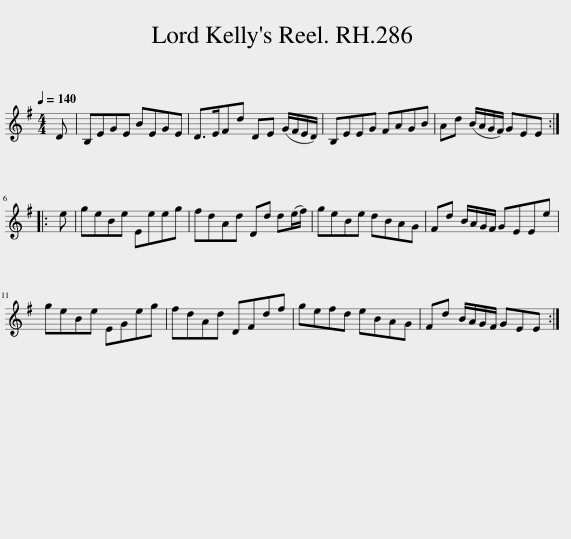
X:1
L:1/8
Q:1/4=140
M:4/4
I:linebreak $
K:Emin
V:1 treble
V:1
 D | B,EGE BEGE | D>EFd DE (G/F/E/D/) | B,EEG FAGB | Ad (B/A/G/F/) GEE ::$ %5
 e | geBe Eeeg | fdAd Dd d(e/f/) | geBe dBAG | Fd B/A/G/F/ GEEe |$ %10
 geBe EGeg | fdAd DFdf | gefd eBAG | Fd B/A/G/F/ GEE :| %14
